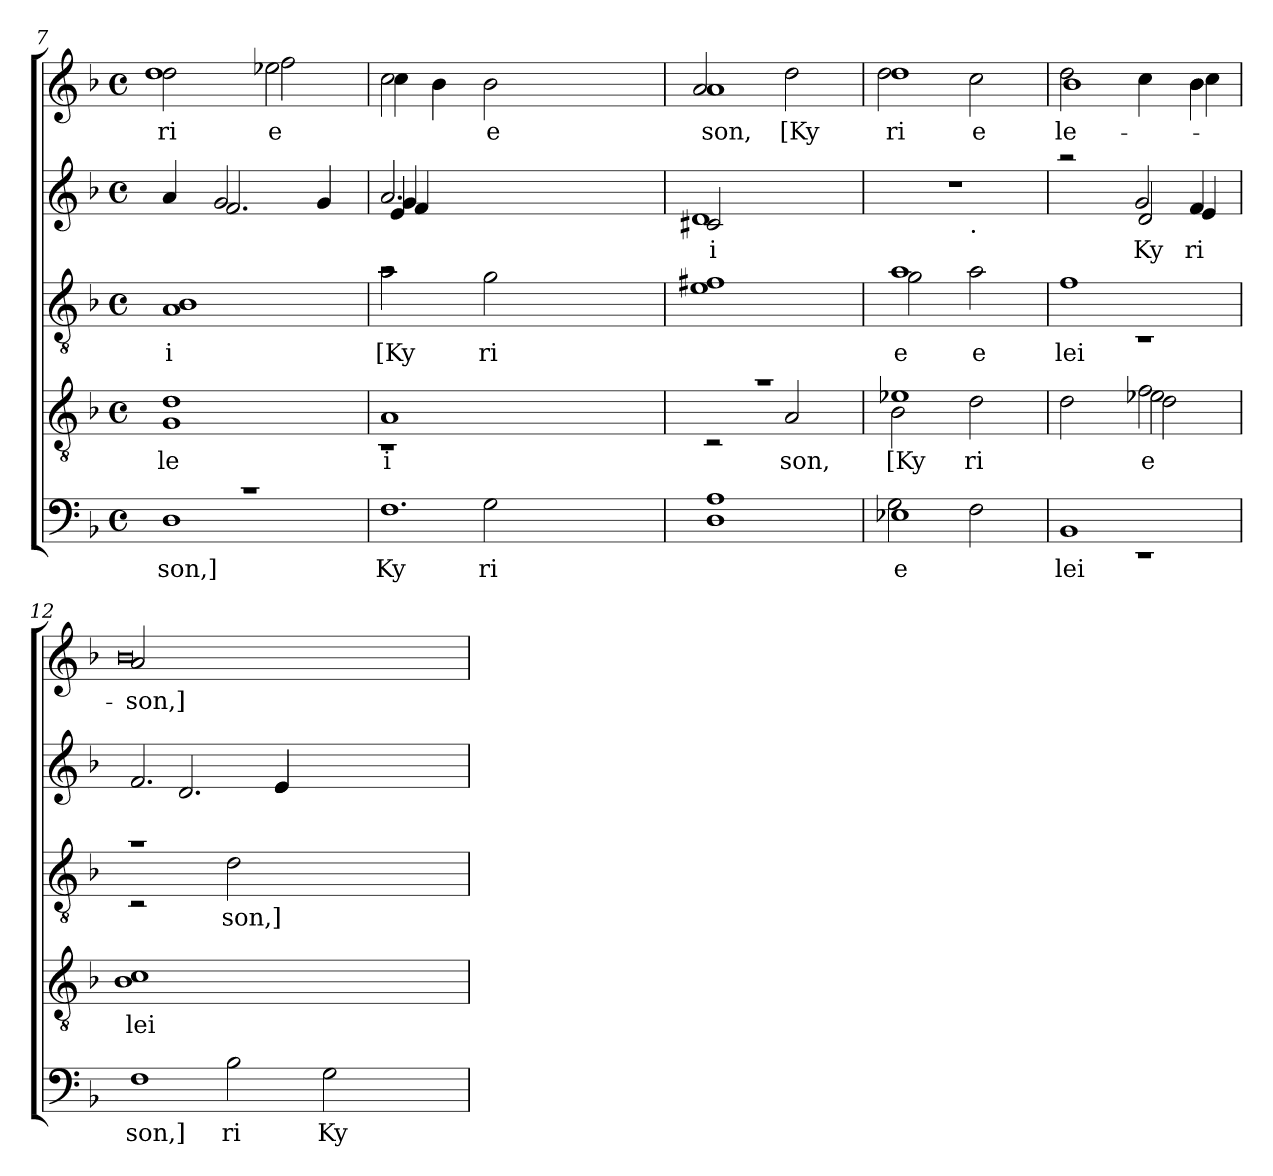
**kern	**text	**kern	**text	**kern	**text	**kern	**text	**kern	**text
*part5	*part5	*part4	*part4	*part3	*part3	*part2	*part2	*part1	*part1
*staff5	*staff5	*staff4	*staff4	*staff3	*staff3	*staff2	*staff2	*staff1	*staff1
*clefF4	*	*clefGv2	*	*clefGv2	*	*clefG2	*	*clefG2	*
*k[b-]	*	*k[b-]	*	*k[b-]	*	*k[b-]	*	*k[b-]	*
*F:	*	*F:	*	*F:	*	*F:	*	*F:	*
*M4/4	*	*M4/4	*	*M4/4	*	*M4/4	*	*M4/4	*
*met(c)	*	*met(c)	*	*met(c)	*	*met(c)	*	*met(c)	*
=7	=7	=7	=7	=7	=7	=7	=7	=7	=7
*^	*	*	*	*	*	*	*	*	*
!	!	!LO:LY:b	!	!LO:LY:b	!	!LO:LY:b	!	!	!	!LO:LY:b
*	*	*	*	*	*	*	*^	*	*^	*
*	*	*	*	*	*	*	*	*	*	*	*^	*
1rc	1D	son,]	1G 1d	le	1A 1B-	i	4a/	4ryy	.	2dd\	2ryy	1dd	ri
.	.	.	.	.	.	.	2g/	2.f/	.	.	.	.	.
!	!	!	!	!	!	!	!	!	!	!	!	!	!LO:LY:b
.	.	.	.	.	.	.	.	.	.	2ee-\	2ff\	.	e
.	.	.	.	.	.	.	4g/	.	.	.	.	.	.
*	*	*	*	*	*	*	*v	*v	*	*	*	*	*
*	*	*	*	*	*	*	*	*	*v	*v	*v	*
=8	=8	=8	=8	=8	=8	=8	=8	=8	=8	=8
!	!	!LO:LY:b	!	!LO:LY:b	!	!LO:LY:b	!	!	!	!
*	*	*	*^	*	*^	*	*	*	*	*
*	*	*	*	*	*	*	*^	*	*	*	*	*
!	!	!	!	!	!	!	!	!	!LO:LY:b	!	!	!	!
*	*	*	*	*	*	*	*	*	*	*^	*	*^	*
*	*	*	*	*	*	*	*	*	*	*	*^	*	*	*	*
*	*	*	*	*	*	*	*	*	*	*	*	*^	*	*	*	*
1.F	2ryy	Ky	1A	1rC	i	2ra	2a\	2a\	[Ky	2.a/	4g/	4f/	4e/	.	2cc\	4cc\	.
.	.	.	.	.	.	.	.	.	.	.	2.ryy	2.ryy	2.ryy	.	.	4b-\	.
!	!	!LO:LY:b	!	!	!	!	!	!	!LO:LY:b	!	!	!	!	!	!	!	!LO:LY:b
.	2G\	ri	.	.	.	2ryy	2ryy	2g\	ri	.	.	.	.	.	2ryy	2b-\	e
.	.	.	.	.	.	.	.	.	.	2.ryy	.	.	.	.	.	.	.
.	2ryy	.	2ryy	2ryy	.	2ryy	2ryy	2ryy	.	.	2ryy	2ryy	2ryy	.	2ryy	2ryy	.
=9	=9	=9	=9	=9	=9	=9	=9	=9	=9	=9	=9	=9	=9	=9	=9	=9	=9
!	!	!	!	!	!	!	!	!	!	!	!	!	!	!LO:LY:b	!	!	!
!	!	!	!	!	!	!	!	!	!	!	!	!	!	!LO:LY:b	!	!	!LO:LY:b
!	!	!	!	!	!	!	!	!	!	!	!	!	!	!	!	!	!LO:LY:b
*	*	*	*	*	*	*v	*v	*v	*	*	*	*	*	*	*	*	*
*v	*v	*	*	*	*	*	*	*	*v	*v	*v	*	*	*	*
1D 1A	.	1ra	2rC	.	1e 1f#X	.	2c#/	1d	i	1a	2a/	son,
!	!	!	!	!LO:LY:b	!	!	!	!	!	!	!	!LO:LY:b
.	.	.	2A/	son,	.	.	2ryy	.	.	.	2dd\	[Ky
=10	=10	=10	=10	=10	=10	=10	=10	=10	=10	=10	=10	=10
!	!LO:LY:b	!	!	!	!	!	!	!	!	!	!	!
*^	*	*	*	*	*	*	*	*	*	*	*	*
!	!	!LO:LY:b	!	!	!LO:LY:b	!	!LO:LY:b	!	!	!	!	!	!LO:LY:b
*	*	*	*	*	*	*^	*	*	*	*	*	*	*
!	!	!	!	!	!	!	!	!	!	!	!	!	!	!LO:LY:b
1E-X	2G\	e	1e-X	2B-\	[Ky	1a	2g\	e	1r	2ryy	.	1dd	2dd\	ri
!	!	!	!	!	!	!	!	!	!	!LO:TX:b:t=.	!	!	!	!
!	!	!	!	!	!LO:LY:b	!	!	!LO:LY:b	!	!	!	!	!	!LO:LY:b
.	2F\	.	.	2d\	ri	.	2a\	e	.	2ryy	.	.	2cc\	e
!!LO:PB:g=z
=11	=11	=11	=11	=11	=11	=11	=11	=11	=11	=11	=11	=11	=11	=11
!	!	!LO:LY:b	!	!	!	!	!	!LO:LY:b	!	!	!	!	!	!LO:LY:b
*	*	*	*	*^	*	*	*	*	*^	*^	*	*^	*^	*
1BB-	1rEE	lei	2d\	2ryy	2ryy	.	1f	1rC	lei	2raa	2ryy	2.ryy	2.ryy	.	2dd\	2.ryy	2.ryy	1b-	le-
!	!	!	!	!	!	!LO:LY:b	!	!	!	!	!	!	!	!LO:LY:b	!	!	!	!	!
!	!	!	!	!	!	!	!	!	!	!	!	!	!	!LO:LY:b	!	!	!	!	!
.	.	.	2f\	2e-X\	2d\	e	.	.	.	2d/	2g/	.	.	Ky	4cc\	.	.	.	.
!	!	!	!	!	!	!	!	!	!	!	!	!	!	!LO:LY:b	!	!	!	!	!
.	.	.	.	.	.	.	.	.	.	.	.	4f/	4e/	ri	4b-\	4cc\	4b-\	.	.
*	*	*	*v	*v	*v	*	*	*	*	*	*	*	*	*	*	*	*v	*v	*
=12	=12	=12	=12	=12	=12	=12	=12	=12	=12	=12	=12	=12	=12	=12	=12	=12
!	!	!LO:LY:b	!	!LO:LY:b	!	!	!	!	!	!	!	!	!	!	!	!LO:LY:b
!	!	!	!	!	!	!	!	!	!	!	!	!	!	!	!	!LO:LY:b
*	*	*	*	*	*	*	*	*	*	*v	*v	*	*	*	*	*
*	*	*	*	*	*	*	*	*	*	*	*	*	*v	*v	*
1F	2ryy	son,]	1B- 1c	lei	1ra	2rC	.	2.f/	4ryy	2.ryy	.	2a/	0b-	-son,]
.	.	.	.	.	.	.	.	.	2.d/	.	.	.	.	.
!	!	!LO:LY:b	!	!	!	!	!LO:LY:b	!	!	!	!	!	!	!
.	2B-\	ri	.	.	.	2d\	son,]	.	.	.	.	1.ryy	.	.
.	.	.	.	.	.	.	.	4e/	.	4e/	.	.	.	.
!	!	!LO:LY:b	!	!	!	!	!	!	!	!	!	!	!	!
2G\	2ryy	Ky	1ryy	.	1ryy	1ryy	.	1ryy	1ryy	1ryy	.	.	.	.
2ryy	2ryy	.	.	.	.	.	.	.	.	.	.	.	.	.
*	*	*	*	*	*v	*v	*	*	*	*	*	*v	*v	*
*v	*v	*	*	*	*	*	*v	*v	*v	*	*	*
=	=	=	=	=	=	=	=	=	=
*-	*-	*-	*-	*-	*-	*-	*-	*-	*-
